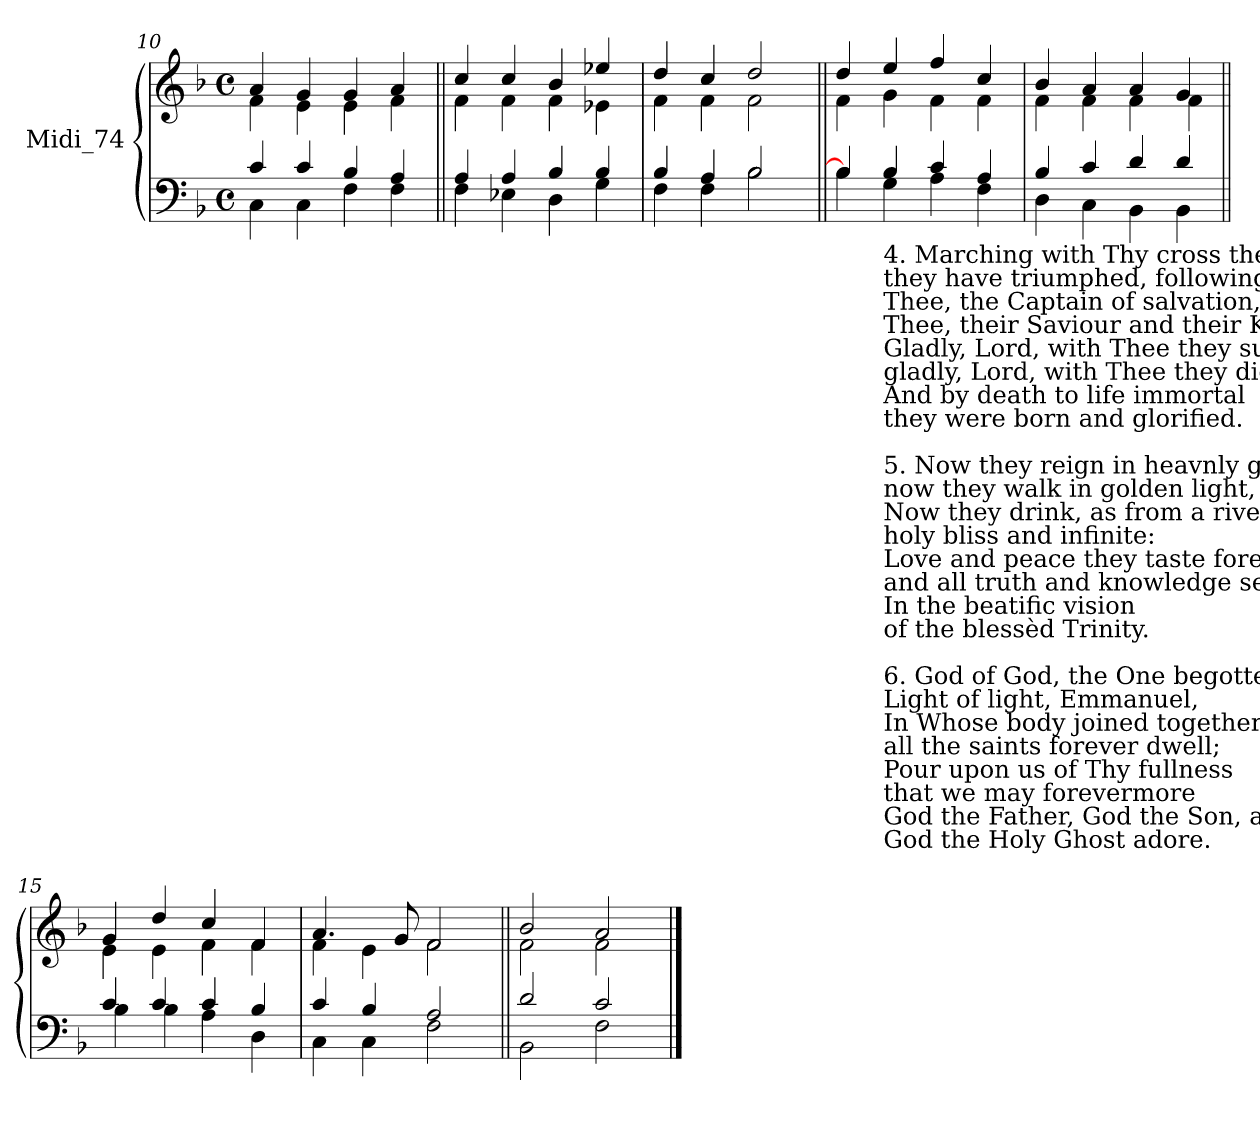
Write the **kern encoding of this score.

**kern	**kern
*part2	*part1
*staff2	*staff1
*I"Midi_74	*I"Midi_74
*clefF4	*clefG2
*k[b-]	*k[b-]
*F:	*F:
*M4/4	*M4/4
*met(c)	*met(c)
=10	=10
*^	*^
4c/	4C\	4a/	4f\
4c/	4C\	4g/	4e\
4B-/	4F\	4g/	4e\
4A/	4F\	4a/	4f\
=11||	=11||	=11||	=11||
4A/	4F\	4cc/	4f\
4A/	4E-X\	4cc/	4f\
4B-/	4D\	4b-/	4f\
4B-/	4G\	4ee-X/	4e-X\
=12	=12	=12	=12
4B-/	4F\	4dd/	4f\
4A/	4F\	4cc/	4f\
2B-/	2B-\	2dd/	2f\
=13||	=13||	=13||	=13||
4B-/	4B-\]	4dd/	4f\
!LO:TX:b:t=4. Marching with Thy cross their banner, \nthey have triumphed, following\nThee, the Captain of salvation, \nThee, their Saviour and their King;\nGladly, Lord, with Thee they suffered; \ngladly, Lord, with Thee they died;\nAnd by death to life immortal \nthey were born and glorified.\n \n5. Now they reign in heavnly glory, \nnow they walk in golden light,\nNow they drink, as from a river, \nholy bliss and infinite&colon;\nLove and peace they taste forever, \nand all truth and knowledge see\nIn the beatific vision \nof the blessèd Trinity.\n\n6. God of God, the One begotten, \nLight of light, Emmanuel,\nIn Whose body joined together \nall the saints forever dwell;\nPour upon us of Thy fullness \nthat we may forevermore\nGod the Father, God the Son, and \nGod the Holy Ghost adore.	!	!	!
4B-/	4G\	4ee/	4g\
4c/	4A\	4ff/	4f\
4A/	4F\	4cc/	4f\
=14	=14	=14	=14
4B-/	4D\	4b-/	4f\
4c/	4C\	4a/	4f\
4d/	4BB-\	4a/	4f\
4d/	4BB-\	4g/	4f\
=15||	=15||	=15||	=15||
4c/	4B-\	4g/	4e\
4c/	4B-\	4dd/	4e\
4c/	4A\	4cc/	4f\
4B-/	4D\	4f/	4f\
=16	=16	=16	=16
4c/	4C\	4.a/	4f\
4B-/	4C\	.	4e\
.	.	8g/	.
2A/	2F\	2f/	2f\
=17||	=17||	=17||	=17||
2d/	2BB-\	2b-/	2f\
2c/	2F\	2a/	2f\
*v	*v	*	*
*	*v	*v
==	==
*-	*-
